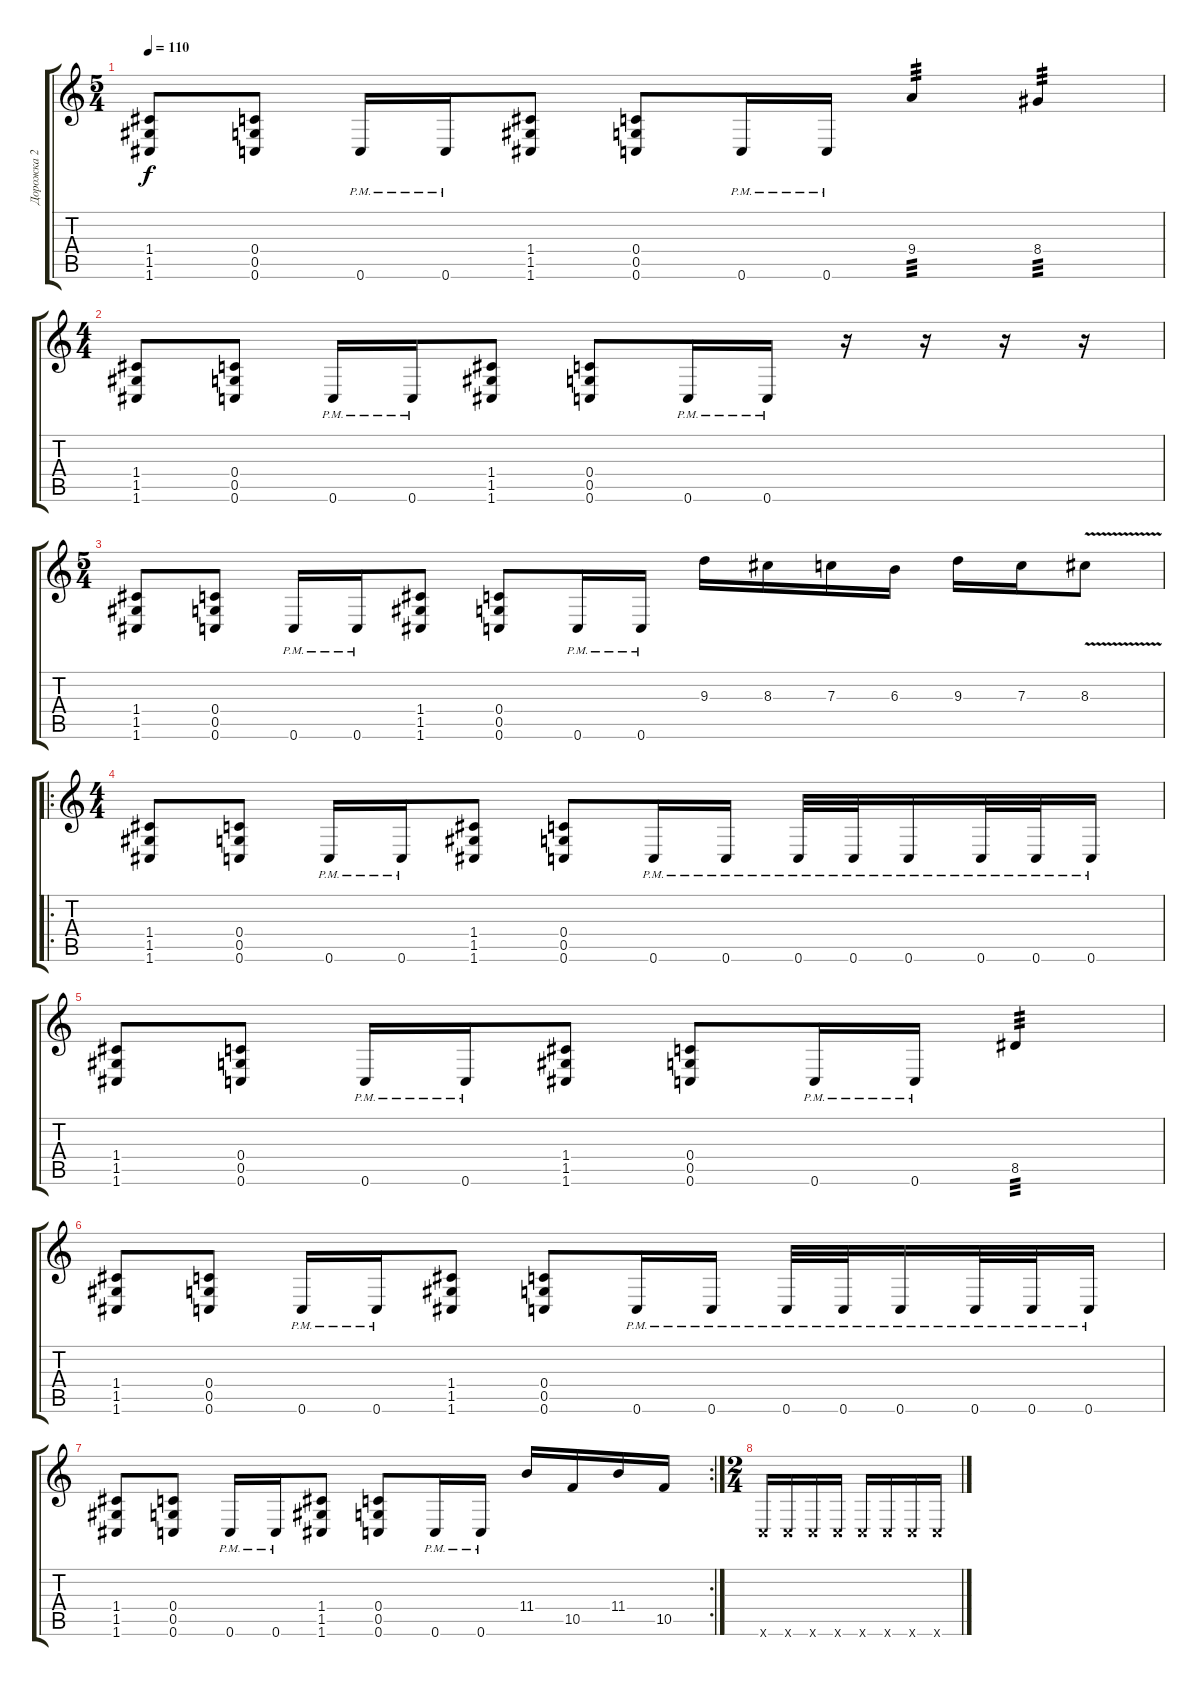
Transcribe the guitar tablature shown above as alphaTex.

\track ("Дорожка 2" "Дорожка 2") {instrument overdrivenguitar}
\staff {score tabs}
\tuning (D4 A3 F3 C3 G2 C2) {hide}
\ts (5 4)
\tempo 110
\clef g2
\ks c
(1.4 1.5 1.6).8{dy f} (0.4 0.5 0.6).8 0.6{pm}.16 0.6{pm}.16 (1.4 1.5 1.6).8 (0.4 0.5 0.6).8 0.6{pm}.16 0.6{pm}.16 9.4.4{tp 3} 8.4.4{tp 3} |
\ts (4 4)
(1.4 1.5 1.6).8 (0.4 0.5 0.6).8 0.6{pm}.16 0.6{pm}.16 (1.4 1.5 1.6).8 (0.4 0.5 0.6).8 0.6{pm}.16 0.6{pm}.16 r.16 r.16 r.16 r.16 |
\ts (5 4)
(1.4 1.5 1.6).8 (0.4 0.5 0.6).8 0.6{pm}.16 0.6{pm}.16 (1.4 1.5 1.6).8 (0.4 0.5 0.6).8 0.6{pm}.16 0.6{pm}.16 9.3.16 8.3.16 7.3.16 6.3.16 9.3.16 7.3.16 8.3{v}.8 |
\ro
\ts (4 4)
(1.4 1.5 1.6).8 (0.4 0.5 0.6).8 0.6{pm}.16 0.6{pm}.16 (1.4 1.5 1.6).8 (0.4 0.5 0.6).8 0.6{pm}.16 0.6{pm}.16 0.6{pm}.32 0.6{pm}.32 0.6{pm}.16 0.6{pm}.32 0.6{pm}.32 0.6{pm}.16 |
(1.4 1.5 1.6).8 (0.4 0.5 0.6).8 0.6{pm}.16 0.6{pm}.16 (1.4 1.5 1.6).8 (0.4 0.5 0.6).8 0.6{pm}.16 0.6{pm}.16 8.5.4{tp 3} |
(1.4 1.5 1.6).8 (0.4 0.5 0.6).8 0.6{pm}.16 0.6{pm}.16 (1.4 1.5 1.6).8 (0.4 0.5 0.6).8 0.6{pm}.16 0.6{pm}.16 0.6{pm}.32 0.6{pm}.32 0.6{pm}.16 0.6{pm}.32 0.6{pm}.32 0.6{pm}.16 |
\rc 2
(1.4 1.5 1.6).8 (0.4 0.5 0.6).8 0.6{pm}.16 0.6{pm}.16 (1.4 1.5 1.6).8 (0.4 0.5 0.6).8 0.6{pm}.16 0.6{pm}.16 11.4.16 10.5.16 11.4.16 10.5.16 |
\ts (2 4)
0.6{x}.16 0.6{x}.16 0.6{x}.16 0.6{x}.16 0.6{x}.16 0.6{x}.16 0.6{x}.16 0.6{x}.16
